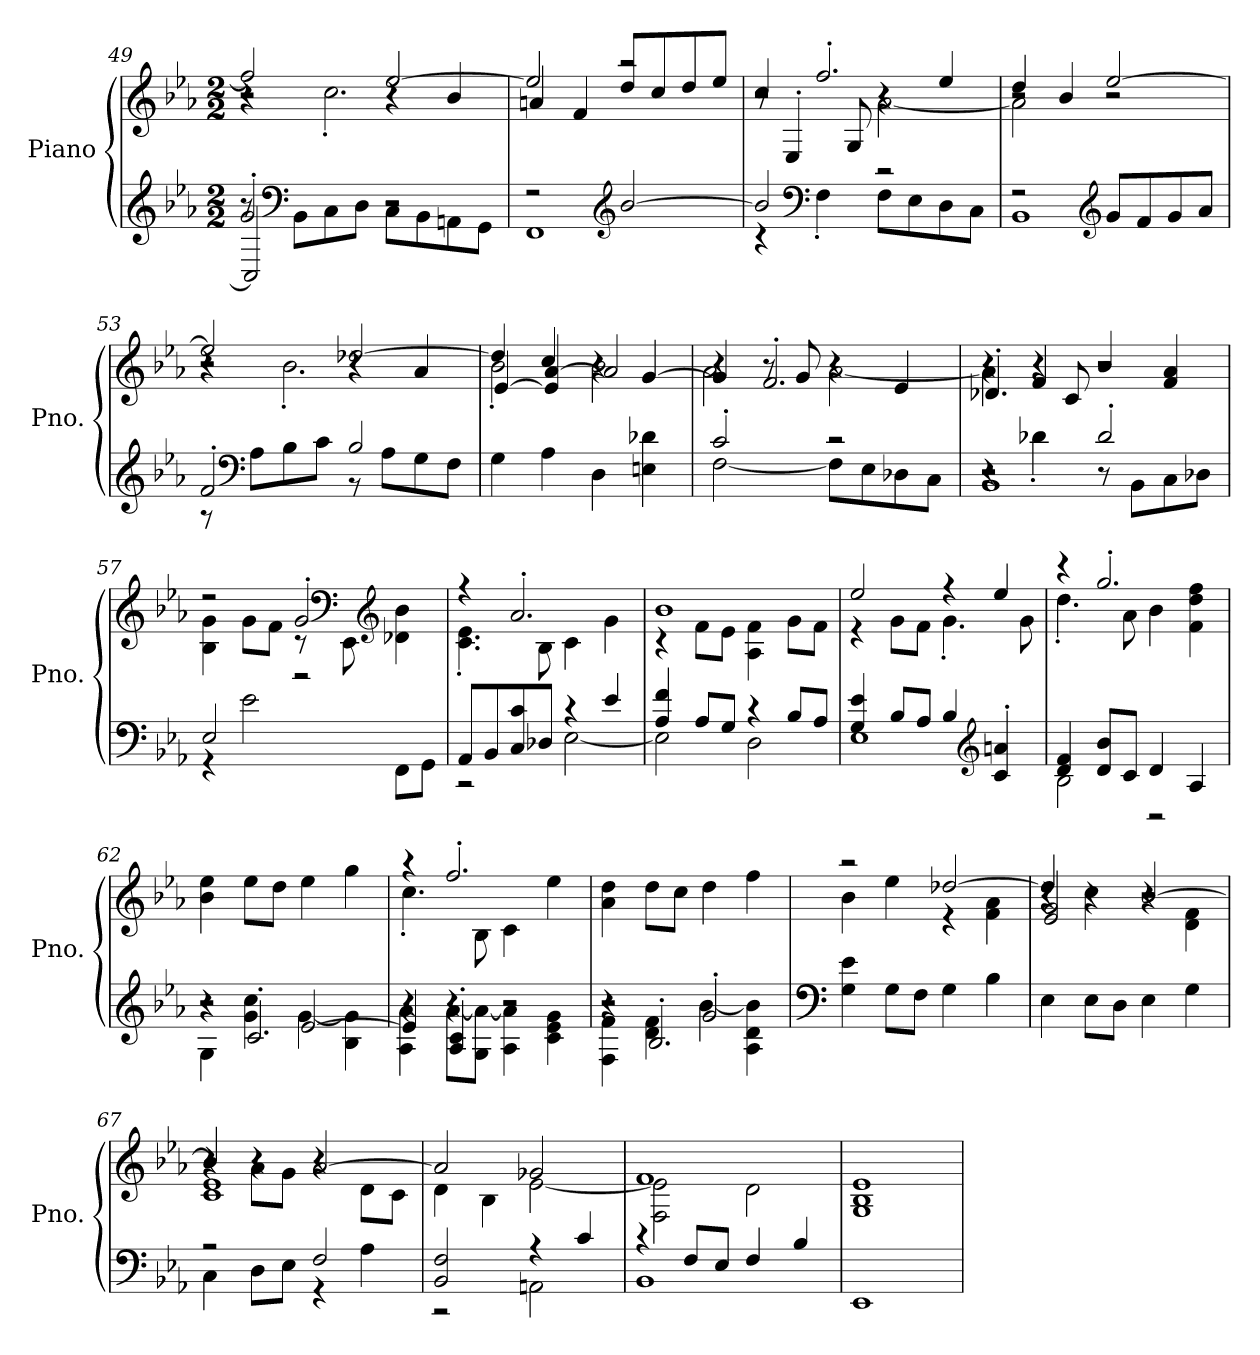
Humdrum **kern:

**kern	**kern
*part1	*part1
*staff2	*staff1
*I"Piano	*
*I'Pno.	*
*clefG2	*clefG2
*k[b-e-a-]	*k[b-e-a-]
*M2/2	*M2/2
=49	=49
*^	*^
*	*^	*	*^
2g'/	8r	2C/]	2ff/]	4r	2r
*clefF4	*	*	*	*	*
.	8BB-\L	.	.	.	.
.	8C\	.	.	2.cc'\	.
.	8D\J	.	.	.	.
2r	8C\L	2r	[2ee-/	.	4r
.	8BB-\	.	.	.	.
.	8AAn\	.	.	.	4b-/
.	8GG\J	.	.	.	.
*	*v	*v	*	*	*
*	*	*	*v	*v
=50	=50	=50	=50
2r	1FF	2ee-/]	4an/
.	.	.	4f/
*clefG2	*	*	*
[2b-/	.	2r	8dd/L
.	.	.	8cc/
.	.	.	8dd/
.	.	.	8ee-/J
!!LO:LB:g=z
=51	=51	=51	=51
*	*	*	*^
2b-/]	4r	4cc/	2r	8r
.	.	.	.	4E-'/
*clefF4	*	*	*	*
.	4F'\	2.ff'/	.	.
.	.	.	.	8G/
2r	8F\L	.	[2a-\	4r
.	8E-\	.	.	.
.	8D\	.	.	4ee-/
.	8C\J	.	.	.
=52	=52	=52	=52	=52
2r	1BB-	2r	2a-\]	4dd/
.	.	.	.	4b-/
*clefG2	*	*	*	*
8g/L	.	[2ee-/	2r	2r
8f/	.	.	.	.
8g/	.	.	.	.
8a-/J	.	.	.	.
=53	=53	=53	=53	=53
2f'/	8r	2ee-/]	4r	2r
*clefF4	*	*	*	*
.	8A-\L	.	.	.
.	8B-\	.	2.b-'\	.
.	8c\J	.	.	.
2B-/	8r	[2dd-X/	.	4r
.	8A-\L	.	.	.
.	8G\	.	.	4a-/
.	8F\J	.	.	.
*v	*v	*	*	*
=54	=54	=54	=54
4G\	4dd-/]	2b-'\	[4e-/
4A-\	4cc/	.	4e-/] [4a-/
4D\	4r	2b-\	2a-/]
4En\ 4d-X\	[4g/	.	.
!!LO:LB:g=z	!!	!!
=55	=55	=55	=55
*^	*	*	*
2c'/	[2F\	4g/]	2a-\	4r
.	.	2.f'/	.	8r
.	.	.	.	8g/
2r	8F\L]	.	[2a-\	4r
.	8E-\	.	.	.
.	8D-X\	.	.	4e-/
.	8C\J	.	.	.
=56	=56	=56	=56	=56
*	*^	*	*	*
2r	4r	1BB-'	4r	4a-\]	4.d-X'/
.	4d-X'\	.	4f/	4r	.
.	.	.	.	.	8c/
2d-'/	8r	.	2r	2r	4b-/
.	8BB-\L	.	.	.	.
.	8C\	.	.	.	4f/ 4a-/
.	8D-X\J	.	.	.	.
*	*v	*v	*	*	*
*	*	*	*v	*v
=57	=57	=57	=57
2E-/	4r	2r	4B-\ 4g\
.	2e-\	.	8g\L
.	.	.	8f\J
2r	.	2g'/	8r
*	*	*clefF4	*
.	.	.	8EE-\
*	*	*clefG2	*
.	8FF\L	.	4d-X\ 4b-\
.	8GG\J	.	.
=58	=58	=58	=58
8AA-/L	2r	4r	4.c\' 4.e-\'
8BB-/	.	.	.
8C/ 8c/	.	2.a-'/	.
8D-X/J	.	.	8B-\
4r	[2E-\	.	4c\
4e-/	.	.	4g\
!!LO:LB:g=z	!!
=59	=59	=59	=59
4A-/ 4f/	2E-\]	1b-	4r
8A-/L	.	.	8f\L
8G/J	.	.	8e-\J
4r	2D\	.	4A-\ 4f\
8B-/L	.	.	8g\L
8A-/J	.	.	8f\J
=60	=60	=60	=60
4G/ 4e-/	1E-	2ee-/	4r
8B-/L	.	.	8g\L
8A-/J	.	.	8f\J
4B-/	.	4r	4.g'\
*clefG2	*	*	*
4c/' 4an/'	.	4ee-/	.
.	.	.	8g\
=61	=61	=61	=61
4d/ 4f/	2B-\	4r	4.dd'\
8d/ 8b-/L	.	2.gg'/	.
8c/J	.	.	8a-\
4d/	2r	.	4b-\
4A-/	.	.	4f\ 4dd\ 4ff\
*	*	*v	*v
=62	=62	=62
*	*^	*
2r	4G\	4r	4b-\ 4ee-\
.	4g\ 4cc\	2.c'/	8ee-\L
.	.	.	8dd\J
[2e-/	[4g\	.	4ee-\
.	4B-\ 4g\]	.	4gg\
=63	=63	=63	=63
*	*	*	*^
4e-/]	4A-\ 4a-\	4r	4r	4.cc'\
4r	[8a-\L	4A-/' 4c/'	2.ff'/	.
.	8G\ 8a-\_J	.	.	8B-\
2r	4A-\ 4a-\]	2r	.	4c\
.	4c\ 4e-\ 4g\	.	.	4ee-\
*	*	*	*v	*v
!!LO:PB:g=z
=64	=64	=64	=64
2r	4F\ 4f\	4r	4a-\ 4dd\
.	4d\ 4f\	2.B-'/	8dd\L
.	.	.	8cc\J
2g'/	[4b-\	.	4dd\
.	4A-\ 4d\ 4b-\]	.	4ff\
*v	*v	*v	*
=65	=65
*clefF4	*
*	*^
4G\ 4e-\	2r	4b-\
8G\L	.	4ee-\
8F\J	.	.
4G\	[2dd-X/	4r
4B-\	.	4f\ 4a-\
=66	=66	=66
*	*	*^
4E-\	4dd-/]	4r	2e-/ 2g/
8E-\L	4r	4cc\	.
8D\J	.	.	.
4E-\	[2b-/	4r	2r
4G\	.	4d\ 4f\	.
=67	=67	=67	=67
*^	*	*	*
2r	4C\	4b-/]	4r	1c 1e-
.	8D\L	4r	8a-\L	.
.	8E-\J	.	8g\J	.
2F/	4r	[2a-/	4r	.
.	4A-\	.	8d\L	.
.	.	.	8c\J	.
*	*	*	*v	*v
=68	=68	=68	=68
2BB-/ 2F/	2r	2a-/]	4d\
.	.	.	4B-\
4r	2AAn\	2g-X/	[2e-\
4c/	.	.	.
=69	=69	=69	=69
*	*	*MM140	*
4r	1BB-	1f	2F\ 2e-\]
8F/L	.	.	.
8E-/J	.	.	.
4F/	.	.	2d\
4B-/	.	.	.
*v	*v	*	*
*	*v	*v
=70	=70
*	*MM132
1EE-	1G 1B- 1e-
=	=
*-	*-
